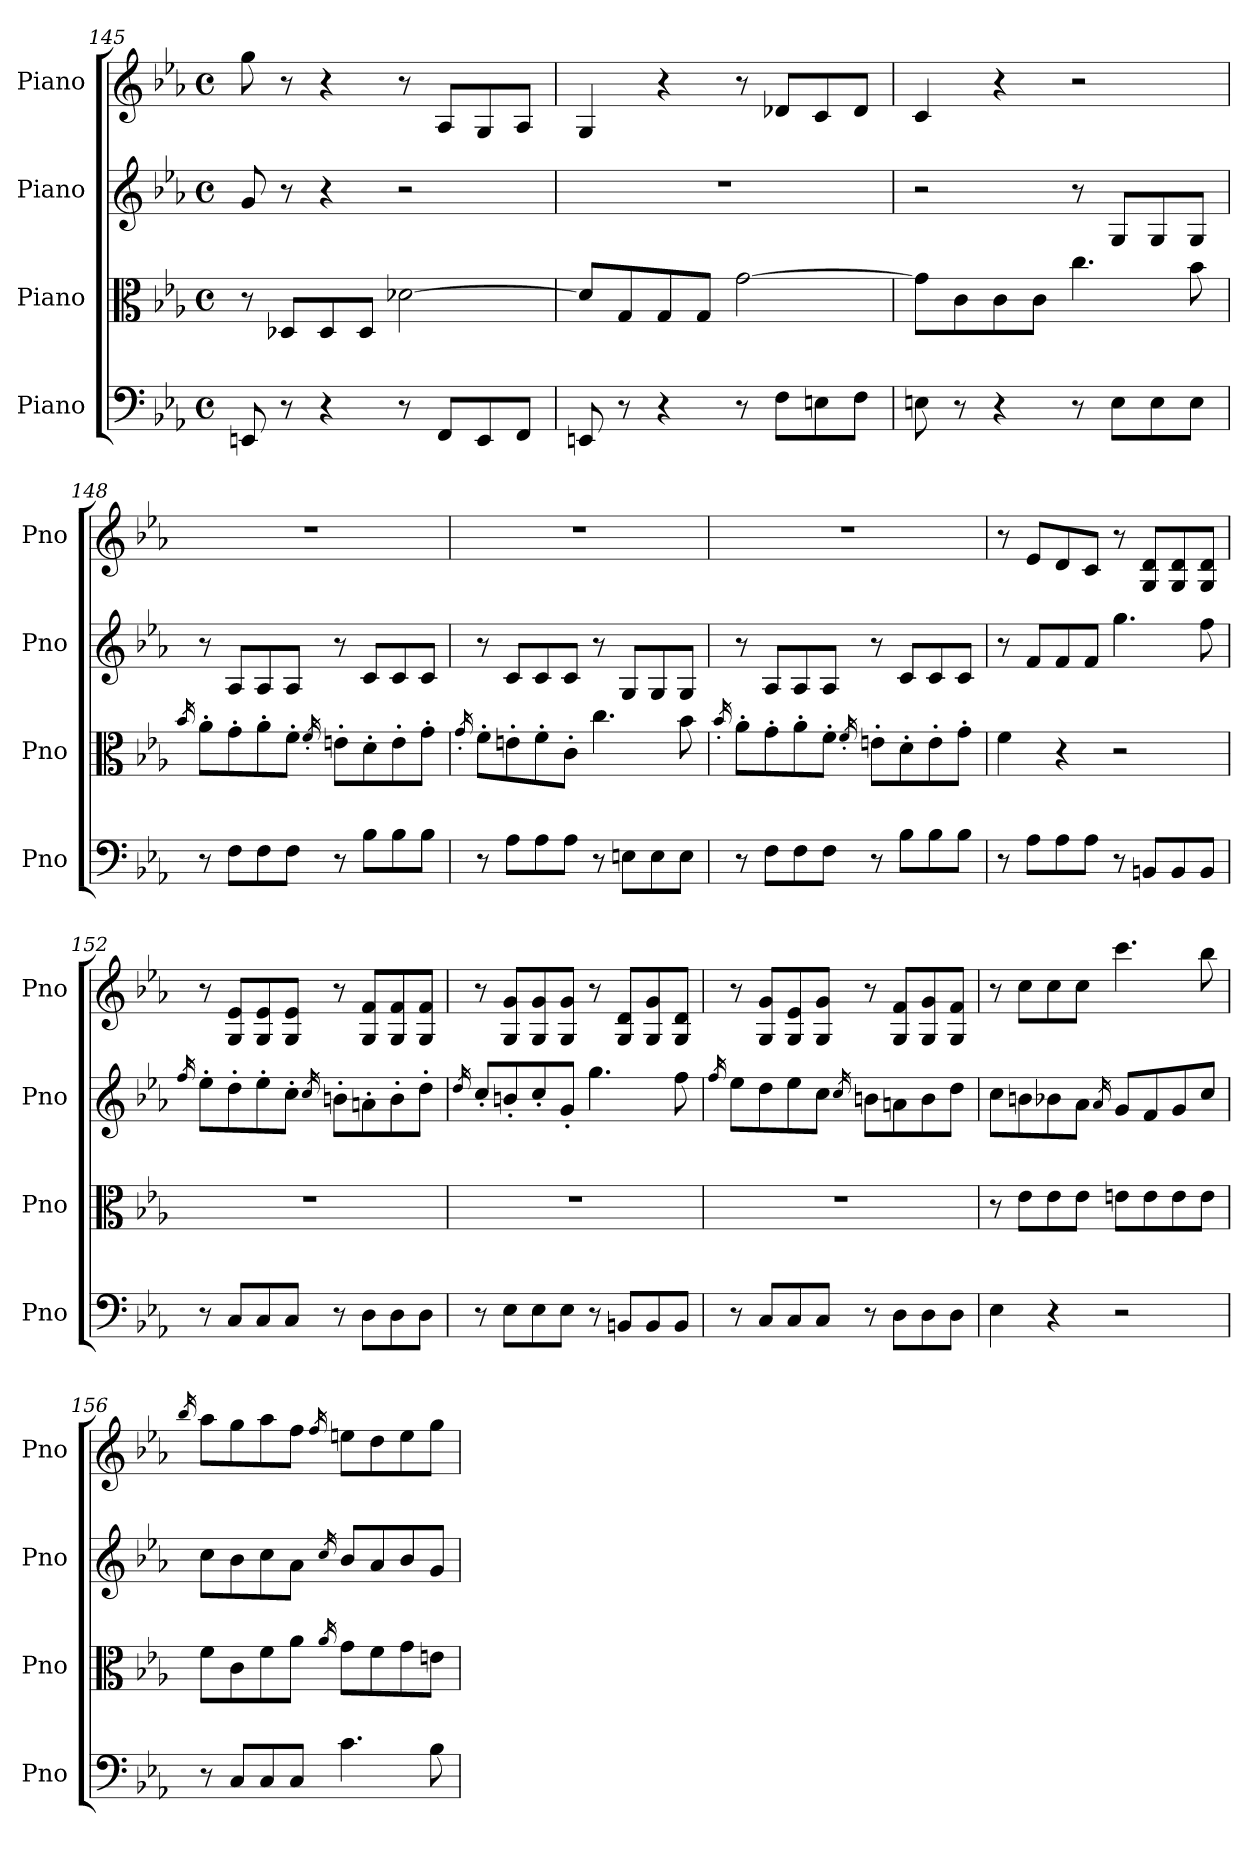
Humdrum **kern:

**kern	**kern	**kern	**kern
*part4	*part3	*part2	*part1
*staff4	*staff3	*staff2	*staff1
*I"Piano	*I"Piano	*I"Piano	*I"Piano
*I'Pno	*I'Pno	*I'Pno	*I'Pno
*clefF4	*clefC3	*clefG2	*clefG2
*k[b-e-a-]	*k[b-e-a-]	*k[b-e-a-]	*k[b-e-a-]
*M4/4	*M4/4	*M4/4	*M4/4
*met(c)	*met(c)	*met(c)	*met(c)
=145	=145	=145	=145
8EEn/	8r	8g/	8gg\
8r	8D-X/L	8r	8r
4r	8D-/	4r	4r
.	8D-/J	.	.
8r	[2d-X\	2r	8r
8FF/L	.	.	8A-/L
8EE/	.	.	8G/
8FF/J	.	.	8A-/J
=146	=146	=146	=146
8EEn/	8d-/L]	1r	4G/
8r	8G/	.	.
4r	8G/	.	4r
.	8G/J	.	.
8r	[2g\	.	8r
8F\L	.	.	8d-X/L
8En\	.	.	8c/
8F\J	.	.	8d-/J
=147	=147	=147	=147
8En\	8g\L]	2r	4c/
8r	8c\	.	.
4r	8c\	.	4r
.	8c\J	.	.
8r	4.cc\	8r	2r
8E\L	.	8G/L	.
8E\	.	8G/	.
8E\J	8b-\	8G/J	.
=148	=148	=148	=148
.	16qb-/	.	.
8r	8a-'\L	8r	1r
8F\L	8g'\	8A-/L	.
8F\	8a-'\	8A-/	.
8F\J	8f'\J	8A-/J	.
.	16qf'/	.	.
8r	8en'\L	8r	.
8B-\L	8d'\	8c/L	.
8B-\	8e'\	8c/	.
8B-\J	8g'\J	8c/J	.
!!LO:LB:g=z
=149	=149	=149	=149
.	16qg'/	.	.
8r	8f'\L	8r	1r
8A-\L	8en'\	8c/L	.
8A-\	8f'\	8c/	.
8A-\J	8c'\J	8c/J	.
8r	4.cc\	8r	.
8En\L	.	8G/L	.
8E\	.	8G/	.
8E\J	8b-\	8G/J	.
=150	=150	=150	=150
.	16qb-'/	.	.
8r	8a-'\L	8r	1r
8F\L	8g'\	8A-/L	.
8F\	8a-'\	8A-/	.
8F\J	8f'\J	8A-/J	.
.	16qf'/	.	.
8r	8en'\L	8r	.
8B-\L	8d'\	8c/L	.
8B-\	8e'\	8c/	.
8B-\J	8g'\J	8c/J	.
=151	=151	=151	=151
8r	4f\	8r	8r
8A-\L	.	8f/L	8e-/L
8A-\	4r	8f/	8d/
8A-\J	.	8f/J	8c/J
8r	2r	4.gg\	8r
8BBn/L	.	.	8G/ 8d/L
8BB/	.	.	8G/ 8d/
8BB/J	.	8ff\	8G/ 8d/J
=152	=152	=152	=152
.	.	16qff/	.
8r	1r	8ee-'\L	8r
8C/L	.	8dd'\	8G/ 8e-/L
8C/	.	8ee-'\	8G/ 8e-/
8C/J	.	8cc'\J	8G/ 8e-/J
.	.	16qcc/	.
8r	.	8bn'\L	8r
8D\L	.	8an'\	8G/ 8f/L
8D\	.	8b'\	8G/ 8f/
8D\J	.	8dd'\J	8G/ 8f/J
=153	=153	=153	=153
.	.	16qdd/	.
8r	1r	8cc'/L	8r
8E-\L	.	8bn'/	8G/ 8g/L
8E-\	.	8cc'/	8G/ 8g/
8E-\J	.	8g'/J	8G/ 8g/J
8r	.	4.gg\	8r
8BBn/L	.	.	8G/ 8d/L
8BB/	.	.	8G/ 8g/
8BB/J	.	8ff\	8G/ 8d/J
!!LO:PB:g=z
=154	=154	=154	=154
.	.	16qff/	.
8r	1r	8ee-\L	8r
8C/L	.	8dd\	8G/ 8g/L
8C/	.	8ee-\	8G/ 8e-/
8C/J	.	8cc\J	8G/ 8g/J
.	.	16qcc/	.
8r	.	8bn\L	8r
8D\L	.	8an\	8G/ 8f/L
8D\	.	8b\	8G/ 8g/
8D\J	.	8dd\J	8G/ 8f/J
=155	=155	=155	=155
4E-\	8r	8cc\L	8r
.	8e-\L	8bn\	8cc\L
4r	8e-\	8b-X\	8cc\
.	8e-\J	8a-\J	8cc\J
.	.	16qa-/	.
2r	8en\L	8g/L	4.ccc\
.	8e\	8f/	.
.	8e\	8g/	.
.	8e\J	8cc/J	8bb-\
=156	=156	=156	=156
.	.	.	16qbb-/
8r	8f\L	8cc\L	8aa-\L
8C/L	8c\	8b-\	8gg\
8C/	8f\	8cc\	8aa-\
8C/J	8a-\J	8a-\J	8ff\J
.	16qa-/	16qcc/	16qff/
4.c\	8g\L	8b-/L	8een\L
.	8f\	8a-/	8dd\
.	8g\	8b-/	8ee\
8B-\	8en\J	8g/J	8gg\J
=	=	=	=
*-	*-	*-	*-
